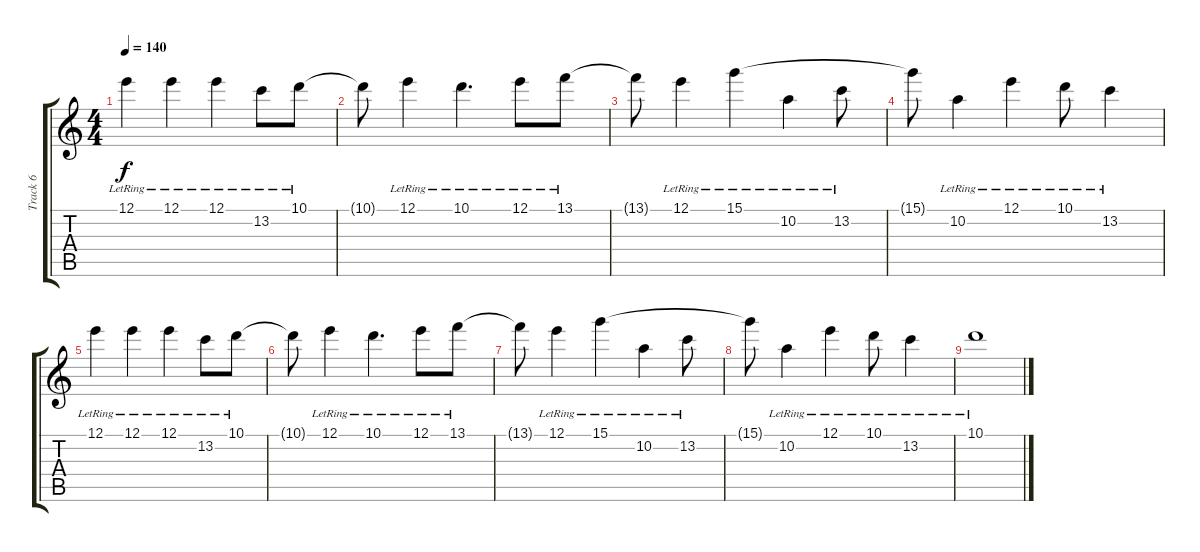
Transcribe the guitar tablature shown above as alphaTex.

\track ("Track 6" "Track 6") {instrument overdrivenguitar}
\staff {score tabs}
\tuning (E4 B3 G3 D3 A2 E2) {hide}
\ts (4 4)
\tempo 140
\clef g2
\ks c
12.1{lr}.4{dy f} 12.1{lr}.4 12.1{lr}.4 13.2{lr}.8 10.1{lr}.8 |
10.1{t}.8 12.1{lr}.4 10.1{lr}.4{d} 12.1{lr}.8 13.1{lr}.8 |
13.1{t}.8 12.1{lr}.4 15.1{lr}.4 10.2{lr}.4 13.2{lr}.8 |
15.1{t}.8 10.2{lr}.4 12.1{lr}.4 10.1{lr}.8 13.2{lr}.4 |
12.1{lr}.4 12.1{lr}.4 12.1{lr}.4 13.2{lr}.8 10.1{lr}.8 |
10.1{t}.8 12.1{lr}.4 10.1{lr}.4{d} 12.1{lr}.8 13.1{lr}.8 |
13.1{t}.8 12.1{lr}.4 15.1{lr}.4 10.2{lr}.4 13.2{lr}.8 |
15.1{t}.8 10.2{lr}.4 12.1{lr}.4 10.1{lr}.8 13.2{lr}.4 |
10.1{lr}.1
